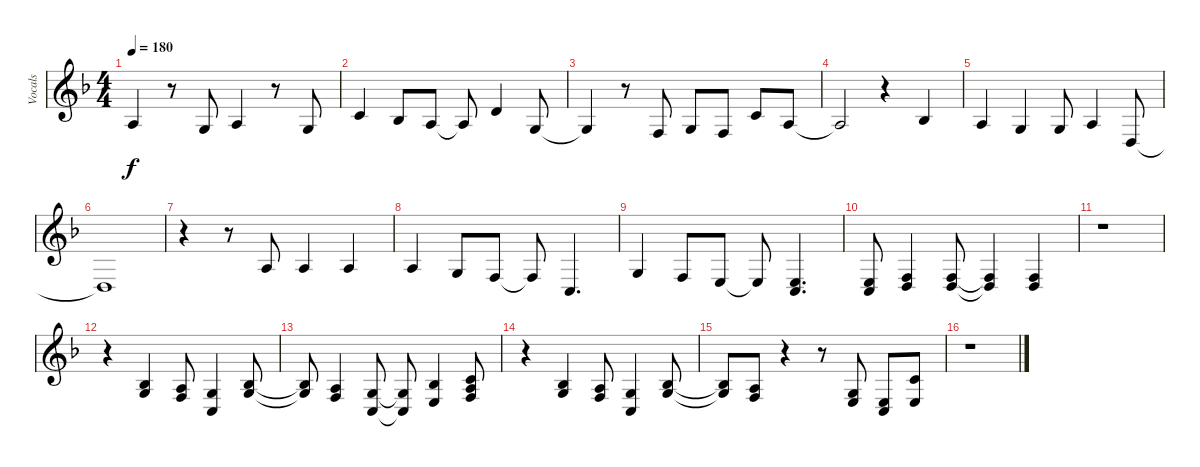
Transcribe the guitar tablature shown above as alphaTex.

\track ("Vocals" "Vocals") {instrument flute}
\staff {score}
\tuning (E4 B3 G3 D3 A2 E2) {hide}
\ts (4 4)
\tempo 180
\clef g2
\ks f
2.3.4{dy f} r.8 0.3.8 2.3.4 r.8 0.3.8 |
1.2.4 3.3.8 2.3.8 2.3{t}.8 3.2.4 0.3.8 |
0.3{t}.4 r.8 3.4.8 0.3.8 3.4.8 1.2.8 2.3.8 |
2.3{t}.2 r.4 3.3.4 |
2.3.4 0.3.4 0.3.8 2.3.4 0.4.8 |
0.4{t}.1 |
r.4 r.8 2.3.8 2.3.4 2.3.4 |
2.3.4 0.3.8 3.4.8 3.4{t}.8 3.5.4{d} |
0.3.4 3.4.8 2.4.8 2.4{t}.8 (2.4 3.5).4{d} |
(2.4 3.5).8 (0.4 8.5).4 (3.4 5.5).8 (3.4{t} 5.5{t}).4 (0.4 8.5).4 |
r.1 |
r.4 (0.3 8.4).4 (2.3 3.4).8 (0.3 3.5).4 (0.3 8.4).8 |
(0.3{t} 8.4{t}).8 (2.3 3.4).4 (0.3 3.5).8 (0.3{t} 3.5{t}).8 (3.3 2.4).4 (1.2 2.3 3.4).8 |
r.4 (3.3 5.4).4 (2.3 3.4).8 (0.3 3.5).4 (0.3 8.4).8 |
(0.3{t} 8.4{t}).8 (2.3 3.4).8 r.4 r.8 (0.3 2.4).8 (2.4 3.5).8 (1.2 2.4).8 |
r.1
